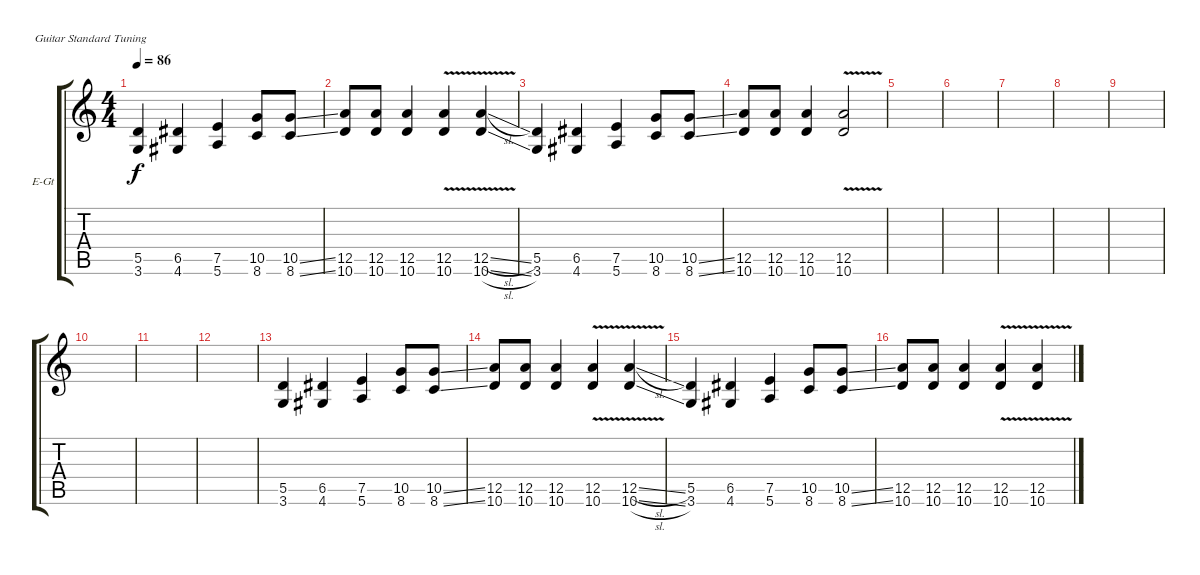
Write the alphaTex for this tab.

\bracketExtendMode groupsimilarinstruments
\firstSystemTrackNameOrientation horizontal
\otherSystemsTrackNameOrientation horizontal
\track ("Tony Distortion" "E-Gt") {instrument distortionguitar}
\staff {score tabs}
\tuning (E4 B3 G3 D3 A2 E2)
\ts (4 4)
\tempo 86
\clef g2
\scale
0.333333
\ks c
(5.5 3.6).4{dy f} (6.5 4.6).4 (7.5 5.6).4 (10.5 8.6).8 (10.5{ss} 8.6{ss}).8 |
\scale
0.333333 (12.5 10.6).8 (12.5 10.6).8 (12.5 10.6).4 (10.6{v} 12.5{v}).4 (10.6{v sl} 12.5{v sl}).4 |
\scale
0.333333 (5.5 3.6).4 (6.5 4.6).4 (7.5 5.6).4 (10.5 8.6).8 (10.5{ss} 8.6{ss}).8 |
\scale
0.333333 (12.5 10.6).8 (12.5 10.6).8 (12.5 10.6).4 (10.6{v} 12.5{v}).2 |
\scale
0.333333 |
\scale
0.333333 |
\scale
0.333333 |
\scale
0.333333 |
\scale
0.333333 |
\scale
0.333333 |
\scale
0.333333 |
\scale
0.333333 |
\scale
0.333333 (5.5 3.6).4 (6.5 4.6).4 (7.5 5.6).4 (10.5 8.6).8 (10.5{ss} 8.6{ss}).8 |
\scale
0.333333 (12.5 10.6).8 (12.5 10.6).8 (12.5 10.6).4 (10.6{v} 12.5{v}).4 (10.6{v sl} 12.5{v sl}).4 |
\scale
0.333333 (5.5 3.6).4 (6.5 4.6).4 (7.5 5.6).4 (10.5 8.6).8 (10.5{ss} 8.6{ss}).8 |
\scale
0.333333 (12.5 10.6).8 (12.5 10.6).8 (12.5 10.6).4 (10.6{v} 12.5{v}).4 (10.6{v sl} 12.5{v sl}).4
